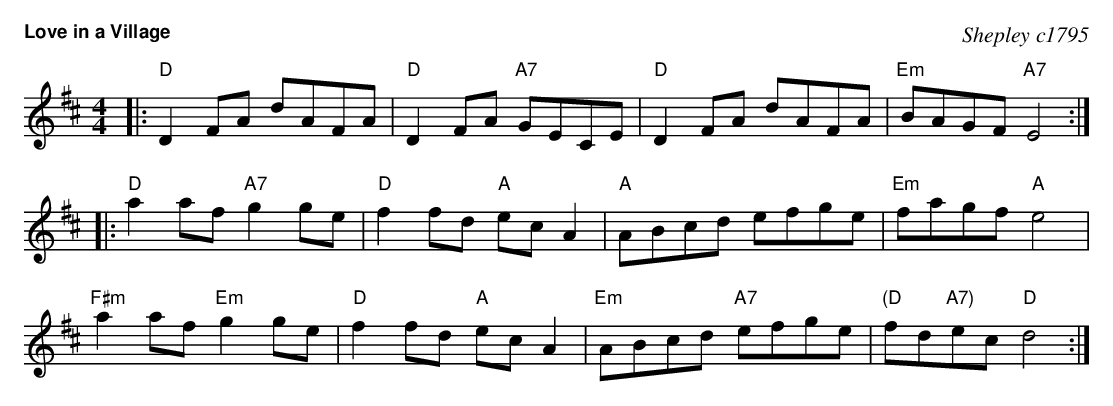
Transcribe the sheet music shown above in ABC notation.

X:1
T:Love in a Village
C:Shepley c1795
M:4/4
L:1/8
K:D
|: "D"D2FA dAFA | "D"D2FA "A7"GECE | "D"D2FA dAFA | "Em"BAGF "A7"E4 :|
|: "D"a2af "A7"g2ge | "D"f2fd "A"ecA2 | "A"ABcd efge | "Em"fagf "A"e4 |
"F#m"a2af "Em"g2ge | "D"f2fd "A"ecA2 | "Em"ABcd "A7"efge | "(D"fd"A7)"ec "D"d4 :|
